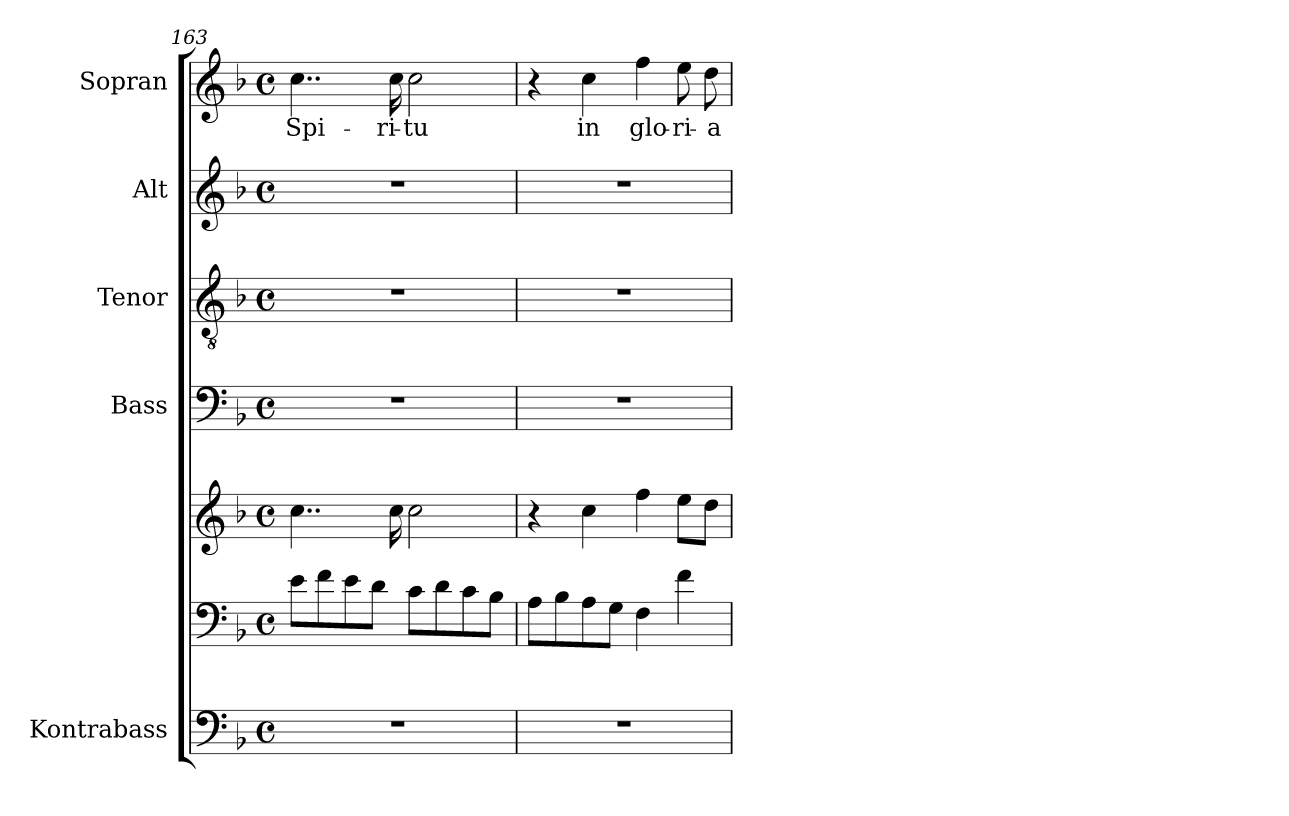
**kern	**kern	**kern	**kern	**kern	**kern	**kern	**text
*part6	*part5	*part5	*part4	*part3	*part2	*part1	*part1
*staff7	*staff6	*staff5	*staff4	*staff3	*staff2	*staff1	*staff1
*I"Kontrabass	*	*	*I"Bass	*I"Tenor	*I"Alt	*I"Sopran	*
*I'Kb.	*	*	*I'B.	*I'T.	*I'A.	*I'S.	*
*clefF4	*clefF4	*clefG2	*clefF4	*clefGv2	*clefG2	*clefG2	*
*ITrd7c12	*	*	*	*	*	*	*
*k[b-]	*k[b-]	*k[b-]	*k[b-]	*k[b-]	*k[b-]	*k[b-]	*
*F:	*F:	*F:	*F:	*F:	*F:	*F:	*
*M4/4	*M4/4	*M4/4	*M4/4	*M4/4	*M4/4	*M4/4	*
*met(c)	*met(c)	*met(c)	*met(c)	*met(c)	*met(c)	*met(c)	*
=163	=163	=163	=163	=163	=163	=163	=163
!	!	!	!	!	!	!	!LO:LY:b
1r	8e\L	4..cc\	1r	1r	1r	4..cc\	Spi-
.	8f\	.	.	.	.	.	.
.	8e\	.	.	.	.	.	.
.	8d\J	.	.	.	.	.	.
!	!	!	!	!	!	!	!LO:LY:b
.	.	16cc\	.	.	.	16cc\	-ri-
!	!	!	!	!	!	!	!LO:LY:b
.	8c\L	2cc\	.	.	.	2cc\	-tu
.	8d\	.	.	.	.	.	.
.	8c\	.	.	.	.	.	.
.	8B-\J	.	.	.	.	.	.
=164	=164	=164	=164	=164	=164	=164	=164
1r	8A\L	4r	1r	1r	1r	4r	.
.	8B-\	.	.	.	.	.	.
!	!	!	!	!	!	!	!LO:LY:b
.	8A\	4cc\	.	.	.	4cc\	in
.	8G\J	.	.	.	.	.	.
!	!	!	!	!	!	!	!LO:LY:b
.	4F\	4ff\	.	.	.	4ff\	glo-
!	!	!	!	!	!	!	!LO:LY:b
.	4f\	8ee\L	.	.	.	8ee\	-ri-
!	!	!	!	!	!	!	!LO:LY:b
.	.	8dd\J	.	.	.	8dd\	-a
=	=	=	=	=	=	=	=
*-	*-	*-	*-	*-	*-	*-	*-
